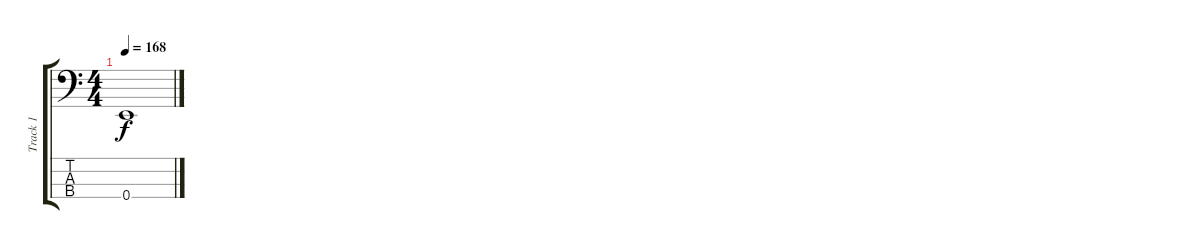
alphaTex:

\track ("Track 1" "Track 1") {instrument electricbassfinger}
\staff {score tabs}
\tuning (G2 D2 A1 E1) {hide}
\ts (4 4)
\tempo 168
\clef f4
\ks c
0.4{t}.1{dy f}
